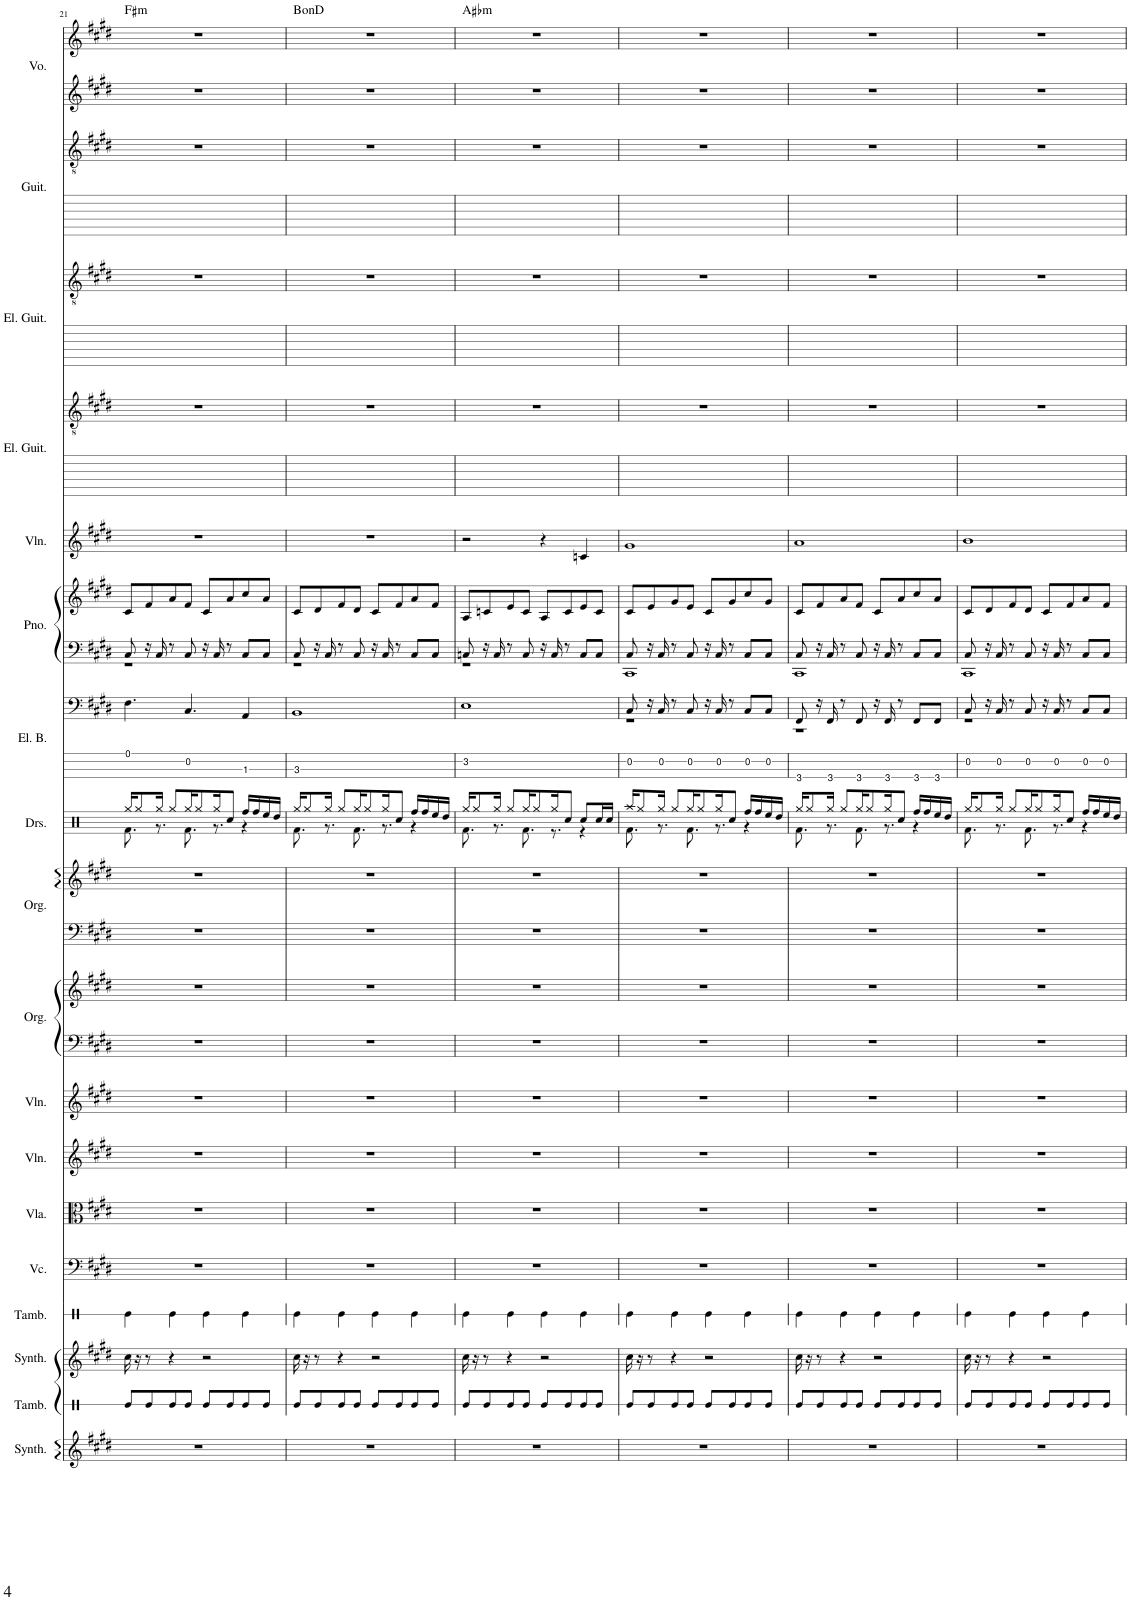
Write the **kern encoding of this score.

**kern	**kern	**kern	**kern	**kern	**kern	**kern	**kern	**kern	**kern	**kern	**kern	**kern	**kern	**kern	**kern	**kern	**kern	**kern	**kern	**kern	**kern	**kern	**kern	**kern	**kern	**harte
*part18	*part17	*part16	*part15	*part14	*part13	*part12	*part11	*part10	*part10	*part9	*part9	*part8	*part7	*part7	*part6	*part6	*part5	*part4	*part4	*part3	*part3	*part2	*part2	*part1	*part1	*part1
*staff26	*staff25	*staff24	*staff23	*staff22	*staff21	*staff20	*staff19	*staff18	*staff17	*staff16	*staff15	*staff14	*staff13	*staff12	*staff11	*staff10	*staff9	*staff8	*staff7	*staff6	*staff5	*staff4	*staff3	*staff2	*staff1	*
*I"エフェクト シンセサイザー	*I"タンバリン	*I"エフェクト シンセサイザー	*I"タンバリン	*I"ViolinCello	*I"Viola	*I"Violin	*I"Violin	*I"Pipe Organ	*	*I"パイプオルガン	*	*I"Drum Set	*I"Electric Bass	*	*I"Piano	*	*I"ヴァイオリン	*I"エレキギター	*	*I"Electric Guitar	*	*I"Acoustic Guitar	*	*I"Vocal	*	*
*	*	*	*	*I'Vc.	*I'Vla.	*I'Vln.	*I'Vln.	*I'Org.	*	*	*	*I'Drs.	*I'El. B.	*	*I'Pno.	*	*	*	*	*I'El. Guit.	*	*I'Guit.	*	*I'Vo.	*	*
!!LO:PB:g=z
*clefG2	*clefX	*clefG2	*clefX	*clefF4	*clefC3	*clefG2	*clefG2	*clefF4	*clefG2	*clefF4	*clefG2	*clefX	*	*clefF4	*clefF4	*clefG2	*clefG2	*	*clefGv2	*	*clefGv2	*	*clefGv2	*clefG2	*clefG2	*
*	*	*	*	*	*	*	*	*	*	*	*	*	*Trd7c12	*Trd7c12	*	*	*	*	*	*	*	*	*	*	*	*
*k[f#c#g#d#]	*k[]	*k[f#c#g#d#]	*k[]	*k[f#c#g#d#]	*k[f#c#g#d#]	*k[f#c#g#d#]	*k[f#c#g#d#]	*k[f#c#g#d#]	*k[f#c#g#d#]	*k[f#c#g#d#]	*k[f#c#g#d#]	*k[b-]	*k[f#c#g#d#]	*k[f#c#g#d#]	*k[f#c#g#d#]	*k[f#c#g#d#]	*k[f#c#g#d#]	*k[f#c#g#d#]	*k[f#c#g#d#]	*k[f#c#g#d#]	*k[f#c#g#d#]	*k[f#c#g#d#]	*k[f#c#g#d#]	*k[f#c#g#d#]	*k[f#c#g#d#]	*
*M4/4	*M4/4	*M4/4	*M4/4	*M4/4	*M4/4	*M4/4	*M4/4	*M4/4	*M4/4	*M4/4	*M4/4	*M4/4	*M4/4	*M4/4	*M4/4	*M4/4	*M4/4	*M4/4	*M4/4	*M4/4	*M4/4	*M4/4	*M4/4	*M4/4	*M4/4	*
=21	=21	=21	=21	=21	=21	=21	=21	=21	=21	=21	=21	=21	=21	=21	=21	=21	=21	=21	=21	=21	=21	=21	=21	=21	=21	=21
*	*	*	*	*	*	*	*	*	*	*	*	*^	*	*	*^	*	*	*	*	*	*	*	*	*	*	*
!	!	!	!	!	!	!	!	!	!	!	!	!	!	!	!	!	!	!	!	!	!	!	!	!	!	!	!	!LO:H:kt=m
1r	8Re/L	16cc#\	4Re\	1r	1r	1r	1r	1r	1r	1r	1r	16Rgg/KL	8.Rf\	4.F#	4.F#\	8C#/	1r	8c#/L	1r	1r	1r	1r	1r	1r	1r	1r	1r	F#:min
.	.	16r	.	.	.	.	.	.	.	.	.	8Rgg/	.	.	.	.	.	.	.	.	.	.	.	.	.	.	.	.
.	8Re/	8r	.	.	.	.	.	.	.	.	.	.	.	.	.	16r	.	8f#/	.	.	.	.	.	.	.	.	.	.
.	.	.	.	.	.	.	.	.	.	.	.	16Rgg/Jk	8.r	.	.	16C#/	.	.	.	.	.	.	.	.	.	.	.	.
.	8Re/	4r	4Re\	.	.	.	.	.	.	.	.	8Rgg/L	.	.	.	8r	.	8a/	.	.	.	.	.	.	.	.	.	.
.	8Re/J	.	.	.	.	.	.	.	.	.	.	16Rgg/K	8.Rf\	4.C#	4.C#/	8C#/	.	8f#/J	.	.	.	.	.	.	.	.	.	.
.	.	.	.	.	.	.	.	.	.	.	.	8Rgg/	.	.	.	.	.	.	.	.	.	.	.	.	.	.	.	.
.	8Re/L	2r	4Re\	.	.	.	.	.	.	.	.	.	.	.	.	16r	.	8c#/L	.	.	.	.	.	.	.	.	.	.
.	.	.	.	.	.	.	.	.	.	.	.	16Rgg/K	8.r	.	.	16C#/	.	.	.	.	.	.	.	.	.	.	.	.
.	8Re/	.	.	.	.	.	.	.	.	.	.	8Rcc/J	.	.	.	8r	.	8a/	.	.	.	.	.	.	.	.	.	.
.	8Re/	.	4Re\	.	.	.	.	.	.	.	.	16Rff/LL	4r	4AA	4AA/	8C#/L	.	8cc#/	.	.	.	.	.	.	.	.	.	.
.	.	.	.	.	.	.	.	.	.	.	.	16Rff/	.	.	.	.	.	.	.	.	.	.	.	.	.	.	.	.
.	8Re/J	.	.	.	.	.	.	.	.	.	.	16Ree/	.	.	.	8C#/J	.	8a/J	.	.	.	.	.	.	.	.	.	.
.	.	.	.	.	.	.	.	.	.	.	.	16Rdd/JJ	.	.	.	.	.	.	.	.	.	.	.	.	.	.	.	.
=22	=22	=22	=22	=22	=22	=22	=22	=22	=22	=22	=22	=22	=22	=22	=22	=22	=22	=22	=22	=22	=22	=22	=22	=22	=22	=22	=22	=22
1r	8Re/L	16cc#\	4Re\	1r	1r	1r	1r	1r	1r	1r	1r	16Rgg/KL	8.Rf\	1BB	1BB	8C#/	1r	8c#/L	1r	1r	1r	1r	1r	1r	1r	1r	1r	B:dim
.	.	16r	.	.	.	.	.	.	.	.	.	8Rgg/	.	.	.	.	.	.	.	.	.	.	.	.	.	.	.	.
.	8Re/	8r	.	.	.	.	.	.	.	.	.	.	.	.	.	16r	.	8d#/	.	.	.	.	.	.	.	.	.	.
.	.	.	.	.	.	.	.	.	.	.	.	16Rgg/Jk	8.r	.	.	16C#/	.	.	.	.	.	.	.	.	.	.	.	.
.	8Re/	4r	4Re\	.	.	.	.	.	.	.	.	8Rgg/L	.	.	.	8r	.	8f#/	.	.	.	.	.	.	.	.	.	.
.	8Re/J	.	.	.	.	.	.	.	.	.	.	16Rgg/K	8.Rf\	.	.	8C#/	.	8d#/J	.	.	.	.	.	.	.	.	.	.
.	.	.	.	.	.	.	.	.	.	.	.	8Rgg/	.	.	.	.	.	.	.	.	.	.	.	.	.	.	.	.
.	8Re/L	2r	4Re\	.	.	.	.	.	.	.	.	.	.	.	.	16r	.	8c#/L	.	.	.	.	.	.	.	.	.	.
.	.	.	.	.	.	.	.	.	.	.	.	16Rgg/K	8.r	.	.	16C#/	.	.	.	.	.	.	.	.	.	.	.	.
.	8Re/	.	.	.	.	.	.	.	.	.	.	8Rcc/J	.	.	.	8r	.	8f#/	.	.	.	.	.	.	.	.	.	.
.	8Re/	.	4Re\	.	.	.	.	.	.	.	.	16Rff/LL	4r	.	.	8C#/L	.	8a/	.	.	.	.	.	.	.	.	.	.
.	.	.	.	.	.	.	.	.	.	.	.	16Rff/	.	.	.	.	.	.	.	.	.	.	.	.	.	.	.	.
.	8Re/J	.	.	.	.	.	.	.	.	.	.	16Ree/	.	.	.	8C#/J	.	8f#/J	.	.	.	.	.	.	.	.	.	.
.	.	.	.	.	.	.	.	.	.	.	.	16Rdd/JJ	.	.	.	.	.	.	.	.	.	.	.	.	.	.	.	.
=23	=23	=23	=23	=23	=23	=23	=23	=23	=23	=23	=23	=23	=23	=23	=23	=23	=23	=23	=23	=23	=23	=23	=23	=23	=23	=23	=23	=23
!	!	!	!	!	!	!	!	!	!	!	!	!	!	!	!	!	!	!	!	!	!	!	!	!	!	!	!	!LO:H:kt=♭m
1r	8Re/L	16cc#\	4Re\	1r	1r	1r	1r	1r	1r	1r	1r	16Rgg/KL	8.Rf\	1E	1E	8Cn/	1r	8A/L	2r	1r	1r	1r	1r	1r	1r	1r	1r	.
.	.	16r	.	.	.	.	.	.	.	.	.	8Rgg/	.	.	.	.	.	.	.	.	.	.	.	.	.	.	.	.
.	8Re/	8r	.	.	.	.	.	.	.	.	.	.	.	.	.	16r	.	8cn/	.	.	.	.	.	.	.	.	.	.
.	.	.	.	.	.	.	.	.	.	.	.	16Rgg/Jk	8.r	.	.	16C/	.	.	.	.	.	.	.	.	.	.	.	.
.	8Re/	4r	4Re\	.	.	.	.	.	.	.	.	8Rgg/L	.	.	.	8r	.	8e/	.	.	.	.	.	.	.	.	.	.
.	8Re/J	.	.	.	.	.	.	.	.	.	.	16Rgg/K	8.Rf\	.	.	8C/	.	8c/J	.	.	.	.	.	.	.	.	.	.
.	.	.	.	.	.	.	.	.	.	.	.	8Rgg/	.	.	.	.	.	.	.	.	.	.	.	.	.	.	.	.
.	8Re/L	2r	4Re\	.	.	.	.	.	.	.	.	.	.	.	.	16r	.	8A/L	4r	.	.	.	.	.	.	.	.	.
.	.	.	.	.	.	.	.	.	.	.	.	16Rgg/K	8.r	.	.	16C/	.	.	.	.	.	.	.	.	.	.	.	.
.	8Re/	.	.	.	.	.	.	.	.	.	.	8Rcc/J	.	.	.	8r	.	8c/	.	.	.	.	.	.	.	.	.	.
.	8Re/	.	4Re\	.	.	.	.	.	.	.	.	8Rcc/L	4r	.	.	8C/L	.	8e/	4cn/	.	.	.	.	.	.	.	.	.
.	8Re/J	.	.	.	.	.	.	.	.	.	.	16Rcc/L	.	.	.	8C/J	.	8c/J	.	.	.	.	.	.	.	.	.	.
.	.	.	.	.	.	.	.	.	.	.	.	16Rcc/JJ	.	.	.	.	.	.	.	.	.	.	.	.	.	.	.	.
=24	=24	=24	=24	=24	=24	=24	=24	=24	=24	=24	=24	=24	=24	=24	=24	=24	=24	=24	=24	=24	=24	=24	=24	=24	=24	=24	=24	=24
*	*	*	*	*	*	*	*	*	*	*	*	*	*	*^	*^	*	*	*	*	*	*	*	*	*	*	*	*	*
1r	8Re/L	16cc#\	4Re\	1r	1r	1r	1r	1r	1r	1r	1r	16Raa/KL	8.Rf\	8C#	1r	8C#/	1r	8C#/	1CC#	8c#/L	1g#	1r	1r	1r	1r	1r	1r	1r	1r	.
.	.	16r	.	.	.	.	.	.	.	.	.	8Rgg/	.	.	.	.	.	.	.	.	.	.	.	.	.	.	.	.	.	.
.	8Re/	8r	.	.	.	.	.	.	.	.	.	.	.	16r	.	16r	.	16r	.	8e/	.	.	.	.	.	.	.	.	.	.
.	.	.	.	.	.	.	.	.	.	.	.	16Rgg/Jk	8.r	16C#	.	16C#/	.	16C#/	.	.	.	.	.	.	.	.	.	.	.	.
.	8Re/	4r	4Re\	.	.	.	.	.	.	.	.	8Rgg/L	.	8r	.	8r	.	8r	.	8g#/	.	.	.	.	.	.	.	.	.	.
.	8Re/J	.	.	.	.	.	.	.	.	.	.	16Rgg/K	8.Rf\	8C#	.	8C#/	.	8C#/	.	8e/J	.	.	.	.	.	.	.	.	.	.
.	.	.	.	.	.	.	.	.	.	.	.	8Rgg/	.	.	.	.	.	.	.	.	.	.	.	.	.	.	.	.	.	.
.	8Re/L	2r	4Re\	.	.	.	.	.	.	.	.	.	.	16r	.	16r	.	16r	.	8c#/L	.	.	.	.	.	.	.	.	.	.
.	.	.	.	.	.	.	.	.	.	.	.	16Rgg/K	8.r	16C#	.	16C#/	.	16C#/	.	.	.	.	.	.	.	.	.	.	.	.
.	8Re/	.	.	.	.	.	.	.	.	.	.	8Rcc/J	.	8r	.	8r	.	8r	.	8g#/	.	.	.	.	.	.	.	.	.	.
.	8Re/	.	4Re\	.	.	.	.	.	.	.	.	16Rff/LL	4r	8C#L	.	8C#/L	.	8C#/L	.	8cc#/	.	.	.	.	.	.	.	.	.	.
.	.	.	.	.	.	.	.	.	.	.	.	16Rff/	.	.	.	.	.	.	.	.	.	.	.	.	.	.	.	.	.	.
.	8Re/J	.	.	.	.	.	.	.	.	.	.	16Ree/	.	8C#J	.	8C#/J	.	8C#/J	.	8g#/J	.	.	.	.	.	.	.	.	.	.
.	.	.	.	.	.	.	.	.	.	.	.	16Rdd/JJ	.	.	.	.	.	.	.	.	.	.	.	.	.	.	.	.	.	.
=25	=25	=25	=25	=25	=25	=25	=25	=25	=25	=25	=25	=25	=25	=25	=25	=25	=25	=25	=25	=25	=25	=25	=25	=25	=25	=25	=25	=25	=25	=25
1r	8Re/L	16cc#\	4Re\	1r	1r	1r	1r	1r	1r	1r	1r	16Rgg/KL	8.Rf\	8FF#	1r	8FF#/	1r	8C#/	1CC#	8c#/L	1a	1r	1r	1r	1r	1r	1r	1r	1r	.
.	.	16r	.	.	.	.	.	.	.	.	.	8Rgg/	.	.	.	.	.	.	.	.	.	.	.	.	.	.	.	.	.	.
.	8Re/	8r	.	.	.	.	.	.	.	.	.	.	.	16r	.	16r	.	16r	.	8f#/	.	.	.	.	.	.	.	.	.	.
.	.	.	.	.	.	.	.	.	.	.	.	16Rgg/Jk	8.r	16FF#	.	16FF#/	.	16C#/	.	.	.	.	.	.	.	.	.	.	.	.
.	8Re/	4r	4Re\	.	.	.	.	.	.	.	.	8Rgg/L	.	8r	.	8r	.	8r	.	8a/	.	.	.	.	.	.	.	.	.	.
.	8Re/J	.	.	.	.	.	.	.	.	.	.	16Rgg/K	8.Rf\	8FF#	.	8FF#/	.	8C#/	.	8f#/J	.	.	.	.	.	.	.	.	.	.
.	.	.	.	.	.	.	.	.	.	.	.	8Rgg/	.	.	.	.	.	.	.	.	.	.	.	.	.	.	.	.	.	.
.	8Re/L	2r	4Re\	.	.	.	.	.	.	.	.	.	.	16r	.	16r	.	16r	.	8c#/L	.	.	.	.	.	.	.	.	.	.
.	.	.	.	.	.	.	.	.	.	.	.	16Rgg/K	8.r	16FF#	.	16FF#/	.	16C#/	.	.	.	.	.	.	.	.	.	.	.	.
.	8Re/	.	.	.	.	.	.	.	.	.	.	8Rcc/J	.	8r	.	8r	.	8r	.	8a/	.	.	.	.	.	.	.	.	.	.
.	8Re/	.	4Re\	.	.	.	.	.	.	.	.	16Rff/LL	4r	8FF#L	.	8FF#/L	.	8C#/L	.	8cc#/	.	.	.	.	.	.	.	.	.	.
.	.	.	.	.	.	.	.	.	.	.	.	16Rff/	.	.	.	.	.	.	.	.	.	.	.	.	.	.	.	.	.	.
.	8Re/J	.	.	.	.	.	.	.	.	.	.	16Ree/	.	8FF#J	.	8FF#/J	.	8C#/J	.	8a/J	.	.	.	.	.	.	.	.	.	.
.	.	.	.	.	.	.	.	.	.	.	.	16Rdd/JJ	.	.	.	.	.	.	.	.	.	.	.	.	.	.	.	.	.	.
=26	=26	=26	=26	=26	=26	=26	=26	=26	=26	=26	=26	=26	=26	=26	=26	=26	=26	=26	=26	=26	=26	=26	=26	=26	=26	=26	=26	=26	=26	=26
1r	8Re/L	16cc#\	4Re\	1r	1r	1r	1r	1r	1r	1r	1r	16Rgg/KL	8.Rf\	8C#	1r	8C#/	1r	8C#/	1CC#	8c#/L	1b	1r	1r	1r	1r	1r	1r	1r	1r	.
.	.	16r	.	.	.	.	.	.	.	.	.	8Rgg/	.	.	.	.	.	.	.	.	.	.	.	.	.	.	.	.	.	.
.	8Re/	8r	.	.	.	.	.	.	.	.	.	.	.	16r	.	16r	.	16r	.	8d#/	.	.	.	.	.	.	.	.	.	.
.	.	.	.	.	.	.	.	.	.	.	.	16Rgg/Jk	8.r	16C#	.	16C#/	.	16C#/	.	.	.	.	.	.	.	.	.	.	.	.
.	8Re/	4r	4Re\	.	.	.	.	.	.	.	.	8Rgg/L	.	8r	.	8r	.	8r	.	8f#/	.	.	.	.	.	.	.	.	.	.
.	8Re/J	.	.	.	.	.	.	.	.	.	.	16Rgg/K	8.Rf\	8C#	.	8C#/	.	8C#/	.	8d#/J	.	.	.	.	.	.	.	.	.	.
.	.	.	.	.	.	.	.	.	.	.	.	8Rgg/	.	.	.	.	.	.	.	.	.	.	.	.	.	.	.	.	.	.
.	8Re/L	2r	4Re\	.	.	.	.	.	.	.	.	.	.	16r	.	16r	.	16r	.	8c#/L	.	.	.	.	.	.	.	.	.	.
.	.	.	.	.	.	.	.	.	.	.	.	16Rgg/K	8.r	16C#	.	16C#/	.	16C#/	.	.	.	.	.	.	.	.	.	.	.	.
.	8Re/	.	.	.	.	.	.	.	.	.	.	8Rcc/J	.	8r	.	8r	.	8r	.	8f#/	.	.	.	.	.	.	.	.	.	.
.	8Re/	.	4Re\	.	.	.	.	.	.	.	.	16Rff/LL	4r	8C#L	.	8C#/L	.	8C#/L	.	8a/	.	.	.	.	.	.	.	.	.	.
.	.	.	.	.	.	.	.	.	.	.	.	16Rff/	.	.	.	.	.	.	.	.	.	.	.	.	.	.	.	.	.	.
.	8Re/J	.	.	.	.	.	.	.	.	.	.	16Ree/	.	8C#J	.	8C#/J	.	8C#/J	.	8f#/J	.	.	.	.	.	.	.	.	.	.
.	.	.	.	.	.	.	.	.	.	.	.	16Rdd/JJ	.	.	.	.	.	.	.	.	.	.	.	.	.	.	.	.	.	.
*	*	*	*	*	*	*	*	*	*	*	*	*v	*v	*	*	*	*	*v	*v	*	*	*	*	*	*	*	*	*	*	*
*	*	*	*	*	*	*	*	*	*	*	*	*	*v	*v	*	*	*	*	*	*	*	*	*	*	*	*	*	*
*	*	*	*	*	*	*	*	*	*	*	*	*	*	*v	*v	*	*	*	*	*	*	*	*	*	*	*	*
=	=	=	=	=	=	=	=	=	=	=	=	=	=	=	=	=	=	=	=	=	=	=	=	=	=	=
*-	*-	*-	*-	*-	*-	*-	*-	*-	*-	*-	*-	*-	*-	*-	*-	*-	*-	*-	*-	*-	*-	*-	*-	*-	*-	*-
